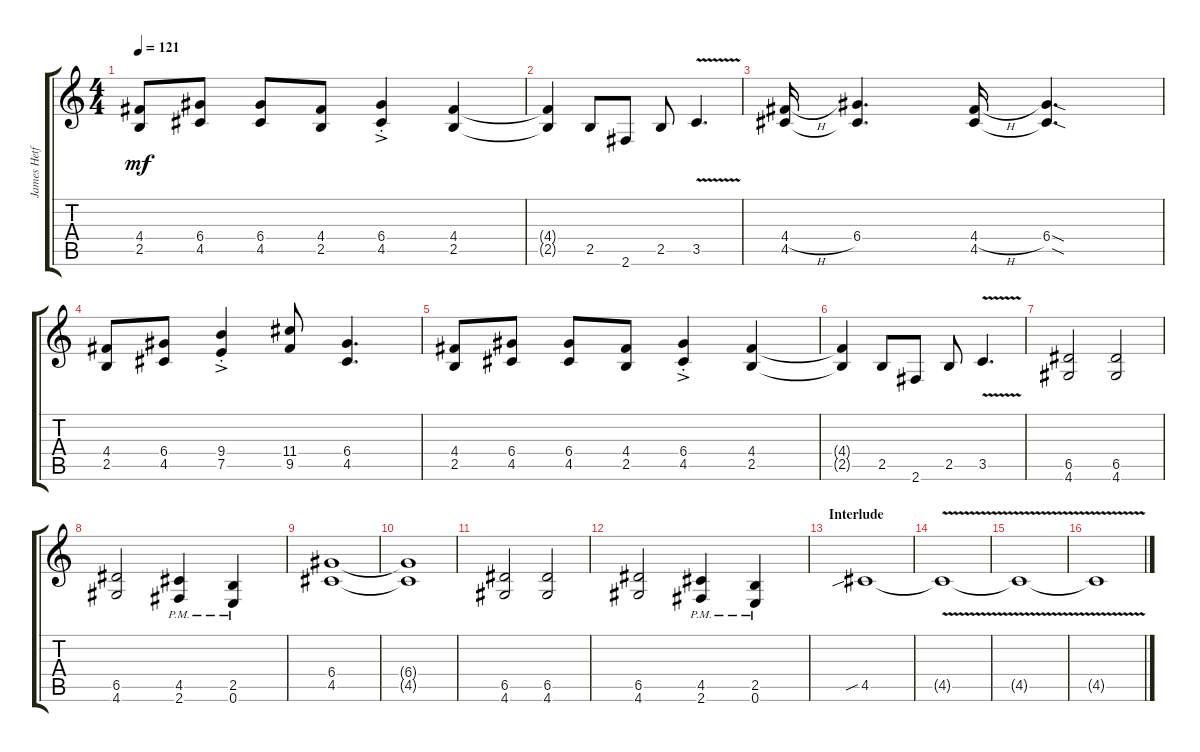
\track ("James Hetfield" "James Hetf") {instrument distortionguitar}
\staff {score tabs}
\tuning (E4 B3 G3 D3 A2 E2) {hide}
\ts (4 4)
\tempo 121
\clef g2
\ks c
(4.4 2.5).8{dy mf} (6.4 4.5).8 (6.4 4.5).8 (4.4 2.5).8 (6.4{ac st} 4.5{ac st}).4 (4.4 2.5).4 |
(4.4{t} 2.5{t}).4 2.5.8 2.6.8 2.5.8 3.5{v}.4{d} |
(4.4{h} 4.5).16 (6.4 4.5{t}).4{d} (4.4{h} 4.5).16 (6.4{sod} 4.5{sod t}).4{d} |
(4.4 2.5).8 (6.4 4.5).8 (9.4{ac st} 7.5{ac st}).4 (11.4 9.5).8 (6.4 4.5).4{d} |
(4.4 2.5).8 (6.4 4.5).8 (6.4 4.5).8 (4.4 2.5).8 (6.4{ac st} 4.5{ac st}).4 (4.4 2.5).4 |
(4.4{t} 2.5{t}).4 2.5.8 2.6.8 2.5.8 3.5{v}.4{d} |
(6.5 4.6).2 (6.5 4.6).2 |
(6.5 4.6).2 (4.5{pm} 2.6{pm}).4 (2.5{pm} 0.6{pm}).4 |
(6.4 4.5).1 |
(6.4{t} 4.5{t}).1 |
(6.5 4.6).2 (6.5 4.6).2 |
(6.5 4.6).2 (4.5{pm} 2.6{pm}).4 (2.5{pm} 0.6{pm}).4 |
\section ("" "Interlude")
4.5{sib}.1 |
4.5{v t}.1 |
4.5{v t}.1 |
4.5{v t}.1
